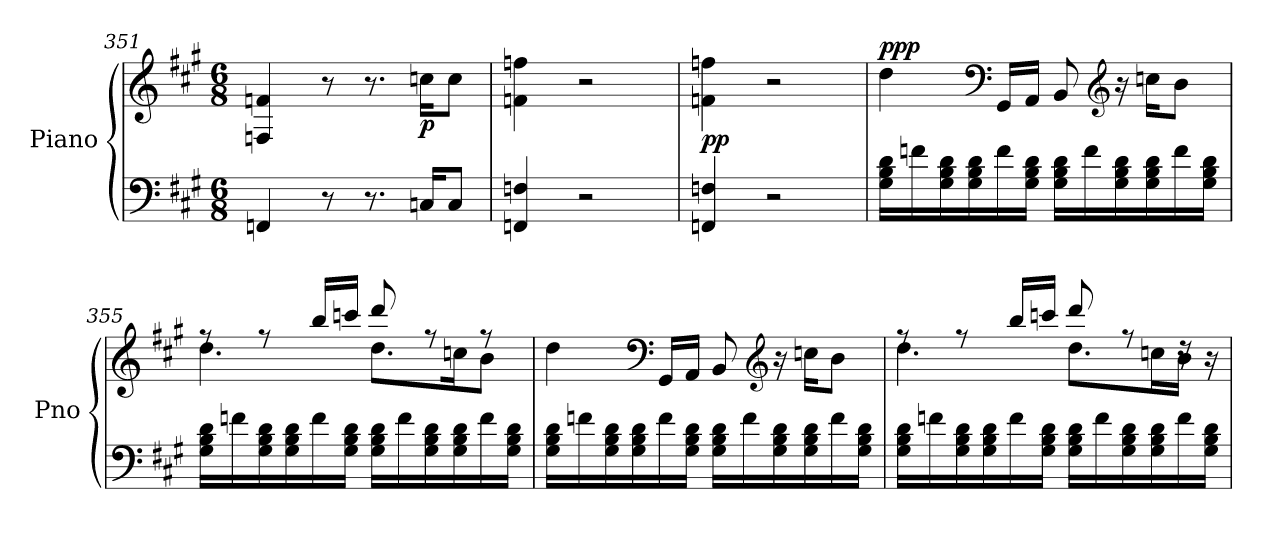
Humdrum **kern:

**kern	**kern	**dynam
*part1	*part1	*part1
*staff2	*staff1	*staff1/2
*I"Piano	*	*
*I'Pno	*	*
*clefF4	*clefG2	*
*k[f#c#g#]	*k[f#c#g#]	*
*M6/8	*M6/8	*
=351	=351	=351
4FFn/	4Fn/ 4fn/	.
8r	8r	.
8.r	8.r	.
!	!	!LO:DY:b
16Cn/KL	16ccn\KL	p
8C/J	8cc\J	.
=352	=352	=352
4FFn/ 4Fn/	4fn\ 4ffn\	.
2r	2r	.
=353	=353	=353
!	!	!LO:DY:a=2
4FFn/ 4Fn/	4fn\ 4ffn\	pp
2r	2r	.
!!LO:LB:g=z
=354	=354	=354
!	!	!LO:DY:b=2
!	!	!LO:DY:n=1:a
16G#\ 16B\ 16d\LL	4dd\	pp p
16fn\	.	.
16G#\ 16B\ 16d\	.	.
16G#\ 16B\ 16d\	.	.
*	*clefF4	*
16f\	16GG#/LL	.
16G#\ 16B\ 16d\JJ	16AA/JJ	.
16G#\ 16B\ 16d\LL	8BB/	.
16f\	.	.
*	*clefG2	*
16G#\ 16B\ 16d\	16r	.
16G#\ 16B\ 16d\	16ccn\KL	.
16f\	8b\J	.
16G#\ 16B\ 16d\JJ	.	.
=355	=355	=355
*	*^	*
16G#\ 16B\ 16d\LL	8rff	4.dd\	.
16fn\	.	.	.
16G#\ 16B\ 16d\	8rff	.	.
16G#\ 16B\ 16d\	.	.	.
16f\	16bb/LL	.	.
16G#\ 16B\ 16d\JJ	16cccn/JJ	.	.
16G#\ 16B\ 16d\LL	8ddd/	8.dd\L	.
16f\	.	.	.
16G#\ 16B\ 16d\	8rff	.	.
16G#\ 16B\ 16d\	.	16ccn\K	.
16f\	8rff	8b\J	.
16G#\ 16B\ 16d\JJ	.	.	.
*	*v	*v	*
!!LO:LB:g=z
=356	=356	=356
16G#\ 16B\ 16d\LL	4dd\	.
16fn\	.	.
16G#\ 16B\ 16d\	.	.
*	*clefF4	*
16G#\ 16B\ 16d\	.	.
16f\	16GG#/LL	.
16G#\ 16B\ 16d\JJ	16AA/JJ	.
16G#\ 16B\ 16d\LL	8BB/	.
*	*clefG2	*
16f\	.	.
16G#\ 16B\ 16d\	16r	.
16G#\ 16B\ 16d\	16ccn\KL	.
16f\	8b\J	.
16G#\ 16B\ 16d\JJ	.	.
=357	=357	=357
*	*^	*
16G#\ 16B\ 16d\LL	8rff	4.dd\	.
16fn\	.	.	.
16G#\ 16B\ 16d\	8rff	.	.
16G#\ 16B\ 16d\	.	.	.
16f\	16bb/LL	.	.
16G#\ 16B\ 16d\JJ	16cccn/JJ	.	.
16G#\ 16B\ 16d\LL	8ddd/	8.dd\L	.
16f\	.	.	.
16G#\ 16B\ 16d\	8rff	.	.
16G#\ 16B\ 16d\	.	16ccn\L	.
16f\	16rdd	16b\JJ	.
16G#\ 16B\ 16d\JJ	16r	16ryy	.
*	*v	*v	*
=	=	=
*-	*-	*-
